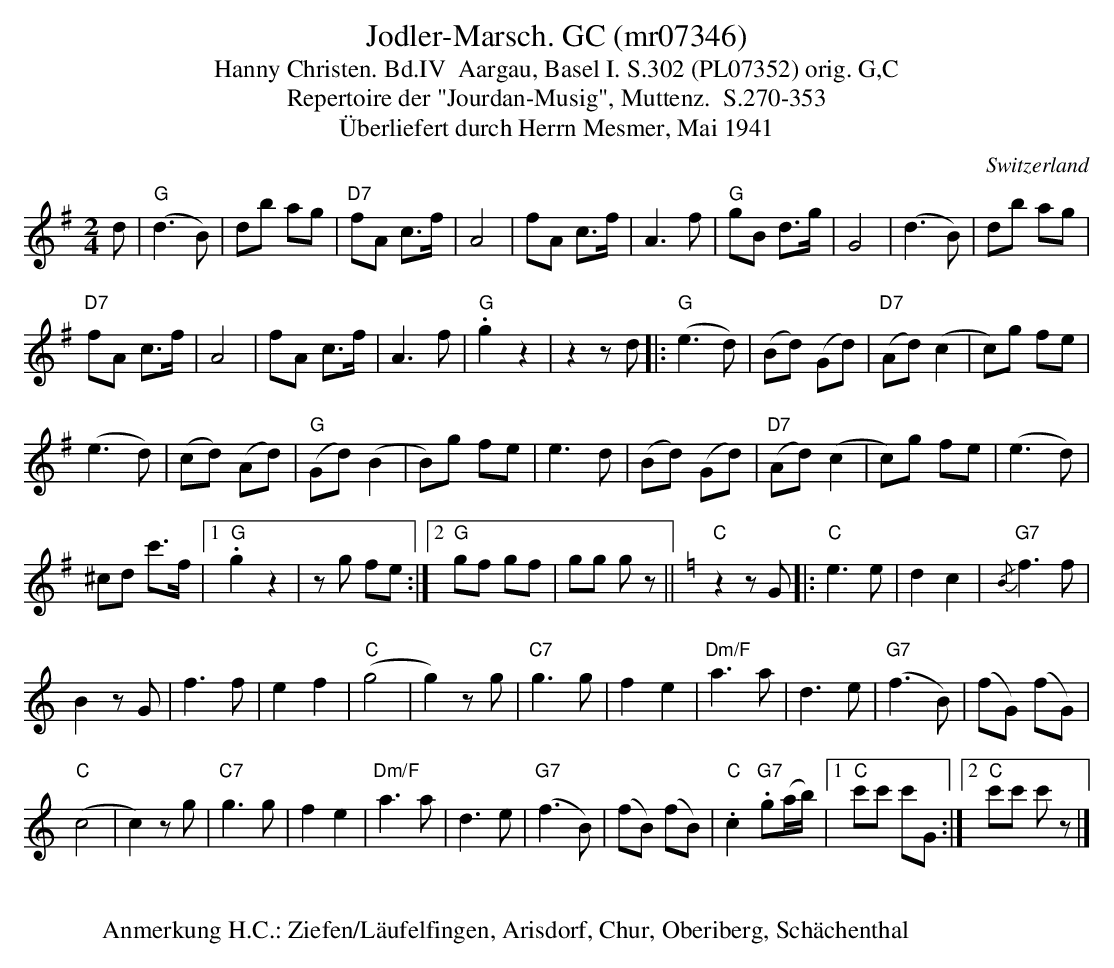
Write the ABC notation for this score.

X:1
T:Jodler-Marsch. GC (mr07346)
T:Hanny Christen. Bd.IV  Aargau, Basel I. S.302 (PL07352) orig. G,C
T: Repertoire der "Jourdan-Musig", Muttenz.  S.270-353
T:Überliefert durch Herrn Mesmer, Mai 1941
M:2/4
L:1/8
O:Switzerland
K:G major
d | ("G"d3B) | db ag | "D7"fA c>f | A4 | fA c>f | A3f | "G"gB d>g | G4 | (d3B) | db ag |
"D7"fA c>f | A4 | fA c>f | A3f | "G".g2z2 | z2zd |: ("G"e3d) | (Bd) (Gd) | ("D7"Ad)(c2 | c)g fe |
(e3d) | (cd) (Ad) | ("G"Gd)(B2 | B)g fe | e3d | (Bd) (Gd) | ("D7"Ad) (c2 | c)g fe | (e3d) |
^cd c'>f |1 "G".g2z2 |  zg fe :|2 "G"gf gf | gg gz || [K:C] "C"z2zG |: "C"e3e | d2c2 | {/B}"G7"f3f  |
B2zG | f3f | e2f2 | ("C"g4 | g2)zg | "C7"g3g | f2e2 | "Dm/F"a3a | d3e | ("G7"f3B) | (fG) (fG) |
("C"c4 | c2)zg | "C7"g3g | f2e2 | "Dm/F"a3a | d3e | ("G7"f3B) | (fB) (fB) | "C".c2 "G7".g(a/b/) |1 "C"c'c' c'G :|2 "C"c'c' c'z |]
W:
W:Anmerkung H.C.: Ziefen/Läufelfingen, Arisdorf, Chur, Oberiberg, Schächenthal
